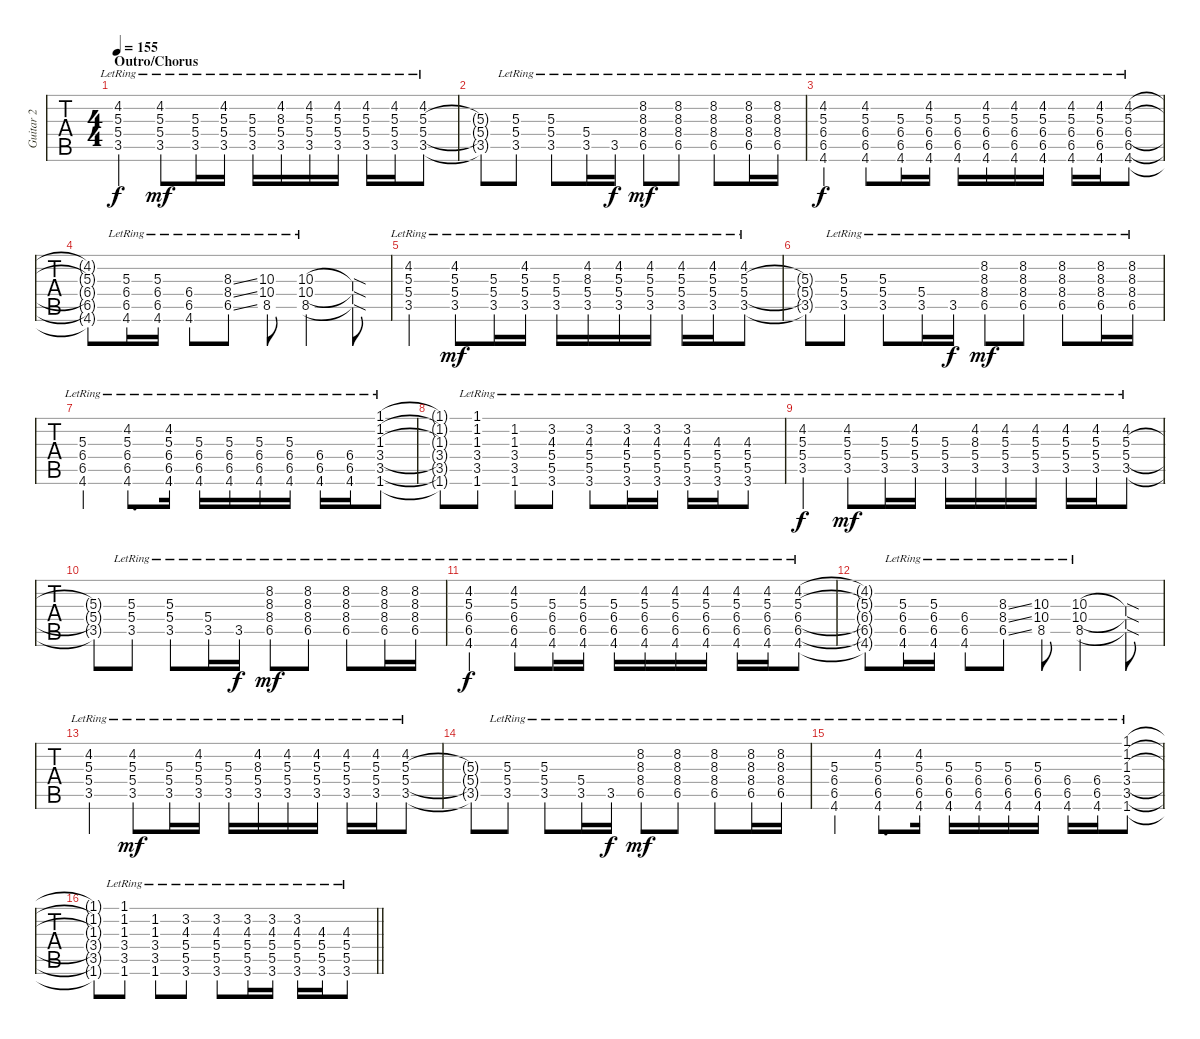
\track ("Guitar 2" "Guitar 2") {instrument distortionguitar}
\staff {tabs}
\tuning (E4 B3 G3 D3 A2 E2) {hide}
\ts (4 4)
\section ("" "Outro/Chorus")
\tempo 155
\clef g2
\ks eb
(4.2{lr} 5.3{lr} 5.4{lr} 3.5{lr}).4{dy f} (4.2{lr} 5.3{lr} 5.4{lr} 3.5{lr}).8{dy mf} (5.3{lr} 5.4{lr} 3.5{lr}).16 (4.2{lr} 5.3{lr} 5.4{lr} 3.5{lr}).16 (5.3{lr} 5.4{lr} 3.5{lr}).16 (4.2{lr} 8.3{lr} 5.4{lr} 3.5{lr}).16 (4.2{lr} 5.3{lr} 5.4{lr} 3.5{lr}).16 (4.2{lr} 5.3{lr} 5.4{lr} 3.5{lr}).16 (4.2{lr} 5.3{lr} 5.4{lr} 3.5{lr}).16 (4.2{lr} 5.3{lr} 5.4{lr} 3.5{lr}).16 (4.2{lr} 5.3{lr} 5.4{lr} 3.5{lr}).8 |
(5.3{t} 5.4{t} 3.5{t}).8 (5.3{lr} 5.4{lr} 3.5{lr}).8 (5.3{lr} 5.4{lr} 3.5{lr}).8 (5.4{lr} 3.5{lr}).16 3.5{lr}.16{dy f} (8.2{lr} 8.3{lr} 8.4{lr} 6.5{lr}).8{dy mf} (8.2{lr} 8.3{lr} 8.4{lr} 6.5{lr}).8 (8.2{lr} 8.3{lr} 8.4{lr} 6.5{lr}).8 (8.2{lr} 8.3{lr} 8.4{lr} 6.5{lr}).16 (8.2{lr} 8.3{lr} 8.4{lr} 6.5{lr}).16 |
(4.2{lr} 5.3{lr} 6.4{lr} 6.5{lr} 4.6{lr}).4{dy f} (4.2{lr} 5.3{lr} 6.4{lr} 6.5{lr} 4.6{lr}).8 (5.3{lr} 6.4{lr} 6.5{lr} 4.6{lr}).16 (4.2{lr} 5.3{lr} 6.4{lr} 6.5{lr} 4.6{lr}).16 (5.3{lr} 6.4{lr} 6.5{lr} 4.6{lr}).16 (4.2{lr} 5.3{lr} 6.4{lr} 6.5{lr} 4.6{lr}).16 (4.2{lr} 5.3{lr} 6.4{lr} 6.5{lr} 4.6{lr}).16 (4.2{lr} 5.3{lr} 6.4{lr} 6.5{lr} 4.6{lr}).16 (4.2{lr} 5.3{lr} 6.4{lr} 6.5{lr} 4.6{lr}).16 (4.2{lr} 5.3{lr} 6.4{lr} 6.5{lr} 4.6{lr}).16 (4.2{lr} 5.3{lr} 6.4{lr} 6.5{lr} 4.6{lr}).8 |
(4.2{t} 5.3{t} 6.4{t} 6.5{t} 4.6{t}).8 (5.3{lr} 6.4{lr} 6.5{lr} 4.6{lr}).16 (5.3{lr} 6.4{lr} 6.5{lr} 4.6{lr}).16 (6.4{lr} 6.5{lr} 4.6{lr}).8 (8.3{ss lr} 8.4{ss lr} 6.5{ss lr}).8 (10.3{lr} 10.4{lr} 8.5{lr}).8 (10.3{lr} 10.4{lr} 8.5{lr}).4 (10.3{sod t} 10.4{sod t} 8.5{sod t}).8 |
(4.2{lr} 5.3{lr} 5.4{lr} 3.5{lr}).4 (4.2{lr} 5.3{lr} 5.4{lr} 3.5{lr}).8{dy mf} (5.3{lr} 5.4{lr} 3.5{lr}).16 (4.2{lr} 5.3{lr} 5.4{lr} 3.5{lr}).16 (5.3{lr} 5.4{lr} 3.5{lr}).16 (4.2{lr} 8.3{lr} 5.4{lr} 3.5{lr}).16 (4.2{lr} 5.3{lr} 5.4{lr} 3.5{lr}).16 (4.2{lr} 5.3{lr} 5.4{lr} 3.5{lr}).16 (4.2{lr} 5.3{lr} 5.4{lr} 3.5{lr}).16 (4.2{lr} 5.3{lr} 5.4{lr} 3.5{lr}).16 (4.2{lr} 5.3{lr} 5.4{lr} 3.5{lr}).8 |
(5.3{t} 5.4{t} 3.5{t}).8 (5.3 5.4{lr} 3.5{lr}).8 (5.3 5.4{lr} 3.5{lr}).8 (5.4 3.5{lr}).16 3.5{lr}.16{dy f} (8.2{lr} 8.3{lr} 8.4{lr} 6.5{lr}).8{dy mf} (8.2{lr} 8.3{lr} 8.4{lr} 6.5{lr}).8 (8.2{lr} 8.3{lr} 8.4{lr} 6.5{lr}).8 (8.2 8.3 8.4 6.5{lr}).16 (8.2 8.3 8.4 6.5{lr}).16 |
(5.3{lr} 6.4{lr} 6.5{lr} 4.6{lr}).4 (4.2{lr} 5.3{lr} 6.4{lr} 6.5{lr} 4.6{lr}).8{d} (4.2{lr} 5.3{lr} 6.4{lr} 6.5{lr} 4.6{lr}).16 (5.3{lr} 6.4{lr} 6.5{lr} 4.6{lr}).16 (5.3{lr} 6.4{lr} 6.5{lr} 4.6{lr}).16 (5.3{lr} 6.4{lr} 6.5{lr} 4.6{lr}).16 (5.3{lr} 6.4{lr} 6.5{lr} 4.6{lr}).16 (6.4{lr} 6.5{lr} 4.6{lr}).16 (6.4{lr} 6.5{lr} 4.6{lr}).16 (1.1{lr} 1.2{lr} 1.3{lr} 3.4{lr} 3.5{lr} 1.6{lr}).8 |
(1.1{t} 1.2{t} 1.3{t} 3.4{t} 3.5{t} 1.6{t}).8 (1.1{lr} 1.2{lr} 1.3{lr} 3.4{lr} 3.5{lr} 1.6{lr}).8 (1.2 1.3 3.4 3.5{lr} 1.6{lr}).8 (3.2 4.3 5.4 5.5{lr} 3.6{lr}).8 (3.2{lr} 4.3{lr} 5.4{lr} 5.5{lr} 3.6{lr}).8 (3.2{lr} 4.3{lr} 5.4{lr} 5.5{lr} 3.6{lr}).16 (3.2{lr} 4.3{lr} 5.4{lr} 5.5{lr} 3.6{lr}).16 (3.2{lr} 4.3{lr} 5.4{lr} 5.5{lr} 3.6{lr}).16 (4.3 5.4 5.5{lr} 3.6{lr}).16 (4.3 5.4 5.5{lr} 3.6{lr}).8 |
(4.2{lr} 5.3{lr} 5.4{lr} 3.5{lr}).4{dy f} (4.2{lr} 5.3{lr} 5.4{lr} 3.5{lr}).8{dy mf} (5.3{lr} 5.4{lr} 3.5{lr}).16 (4.2{lr} 5.3{lr} 5.4{lr} 3.5{lr}).16 (5.3{lr} 5.4{lr} 3.5{lr}).16 (4.2{lr} 8.3{lr} 5.4{lr} 3.5{lr}).16 (4.2{lr} 5.3{lr} 5.4{lr} 3.5{lr}).16 (4.2{lr} 5.3{lr} 5.4{lr} 3.5{lr}).16 (4.2{lr} 5.3{lr} 5.4{lr} 3.5{lr}).16 (4.2{lr} 5.3{lr} 5.4{lr} 3.5{lr}).16 (4.2{lr} 5.3{lr} 5.4{lr} 3.5{lr}).8 |
(5.3{t} 5.4{t} 3.5{t}).8 (5.3{lr} 5.4{lr} 3.5{lr}).8 (5.3{lr} 5.4{lr} 3.5{lr}).8 (5.4{lr} 3.5{lr}).16 3.5{lr}.16{dy f} (8.2{lr} 8.3{lr} 8.4{lr} 6.5{lr}).8{dy mf} (8.2{lr} 8.3{lr} 8.4{lr} 6.5{lr}).8 (8.2{lr} 8.3{lr} 8.4{lr} 6.5{lr}).8 (8.2{lr} 8.3{lr} 8.4{lr} 6.5{lr}).16 (8.2{lr} 8.3{lr} 8.4{lr} 6.5{lr}).16 |
(4.2{lr} 5.3{lr} 6.4{lr} 6.5{lr} 4.6{lr}).4{dy f} (4.2{lr} 5.3{lr} 6.4{lr} 6.5{lr} 4.6{lr}).8 (5.3{lr} 6.4{lr} 6.5{lr} 4.6{lr}).16 (4.2{lr} 5.3{lr} 6.4{lr} 6.5{lr} 4.6{lr}).16 (5.3{lr} 6.4{lr} 6.5{lr} 4.6{lr}).16 (4.2{lr} 5.3{lr} 6.4{lr} 6.5{lr} 4.6{lr}).16 (4.2{lr} 5.3{lr} 6.4{lr} 6.5{lr} 4.6{lr}).16 (4.2{lr} 5.3{lr} 6.4{lr} 6.5{lr} 4.6{lr}).16 (4.2{lr} 5.3{lr} 6.4{lr} 6.5{lr} 4.6{lr}).16 (4.2{lr} 5.3{lr} 6.4{lr} 6.5{lr} 4.6{lr}).16 (4.2{lr} 5.3{lr} 6.4{lr} 6.5{lr} 4.6{lr}).8 |
(4.2{t} 5.3{t} 6.4{t} 6.5{t} 4.6{t}).8 (5.3{lr} 6.4{lr} 6.5{lr} 4.6{lr}).16 (5.3{lr} 6.4{lr} 6.5{lr} 4.6{lr}).16 (6.4{lr} 6.5{lr} 4.6{lr}).8 (8.3{ss lr} 8.4{ss lr} 6.5{ss lr}).8 (10.3{lr} 10.4{lr} 8.5{lr}).8 (10.3{lr} 10.4{lr} 8.5{lr}).4 (10.3{sod t} 10.4{sod t} 8.5{sod t}).8 |
(4.2{lr} 5.3{lr} 5.4{lr} 3.5{lr}).4 (4.2{lr} 5.3{lr} 5.4{lr} 3.5{lr}).8{dy mf} (5.3{lr} 5.4{lr} 3.5{lr}).16 (4.2{lr} 5.3{lr} 5.4{lr} 3.5{lr}).16 (5.3{lr} 5.4{lr} 3.5{lr}).16 (4.2{lr} 8.3{lr} 5.4{lr} 3.5{lr}).16 (4.2{lr} 5.3{lr} 5.4{lr} 3.5{lr}).16 (4.2{lr} 5.3{lr} 5.4{lr} 3.5{lr}).16 (4.2{lr} 5.3{lr} 5.4{lr} 3.5{lr}).16 (4.2{lr} 5.3{lr} 5.4{lr} 3.5{lr}).16 (4.2{lr} 5.3{lr} 5.4{lr} 3.5{lr}).8 |
(5.3{t} 5.4{t} 3.5{t}).8 (5.3 5.4{lr} 3.5{lr}).8 (5.3 5.4{lr} 3.5{lr}).8 (5.4 3.5{lr}).16 3.5{lr}.16{dy f} (8.2{lr} 8.3{lr} 8.4{lr} 6.5{lr}).8{dy mf} (8.2{lr} 8.3{lr} 8.4{lr} 6.5{lr}).8 (8.2{lr} 8.3{lr} 8.4{lr} 6.5{lr}).8 (8.2 8.3 8.4 6.5{lr}).16 (8.2 8.3 8.4 6.5{lr}).16 |
(5.3{lr} 6.4{lr} 6.5{lr} 4.6{lr}).4 (4.2{lr} 5.3{lr} 6.4{lr} 6.5{lr} 4.6{lr}).8{d} (4.2{lr} 5.3{lr} 6.4{lr} 6.5{lr} 4.6{lr}).16 (5.3{lr} 6.4{lr} 6.5{lr} 4.6{lr}).16 (5.3{lr} 6.4{lr} 6.5{lr} 4.6{lr}).16 (5.3{lr} 6.4{lr} 6.5{lr} 4.6{lr}).16 (5.3{lr} 6.4{lr} 6.5{lr} 4.6{lr}).16 (6.4{lr} 6.5{lr} 4.6{lr}).16 (6.4{lr} 6.5{lr} 4.6{lr}).16 (1.1{lr} 1.2{lr} 1.3{lr} 3.4{lr} 3.5{lr} 1.6{lr}).8 |
\barLineRight lightlight
(1.1{t} 1.2{t} 1.3{t} 3.4{t} 3.5{t} 1.6{t}).8 (1.1{lr} 1.2{lr} 1.3{lr} 3.4{lr} 3.5{lr} 1.6{lr}).8 (1.2 1.3 3.4 3.5{lr} 1.6{lr}).8 (3.2 4.3 5.4 5.5{lr} 3.6{lr}).8 (3.2{lr} 4.3{lr} 5.4{lr} 5.5{lr} 3.6{lr}).8 (3.2{lr} 4.3{lr} 5.4{lr} 5.5{lr} 3.6{lr}).16 (3.2{lr} 4.3{lr} 5.4{lr} 5.5{lr} 3.6{lr}).16 (3.2{lr} 4.3{lr} 5.4{lr} 5.5{lr} 3.6{lr}).16 (4.3 5.4 5.5{lr} 3.6{lr}).16 (4.3 5.4 5.5{lr} 3.6{lr}).8
